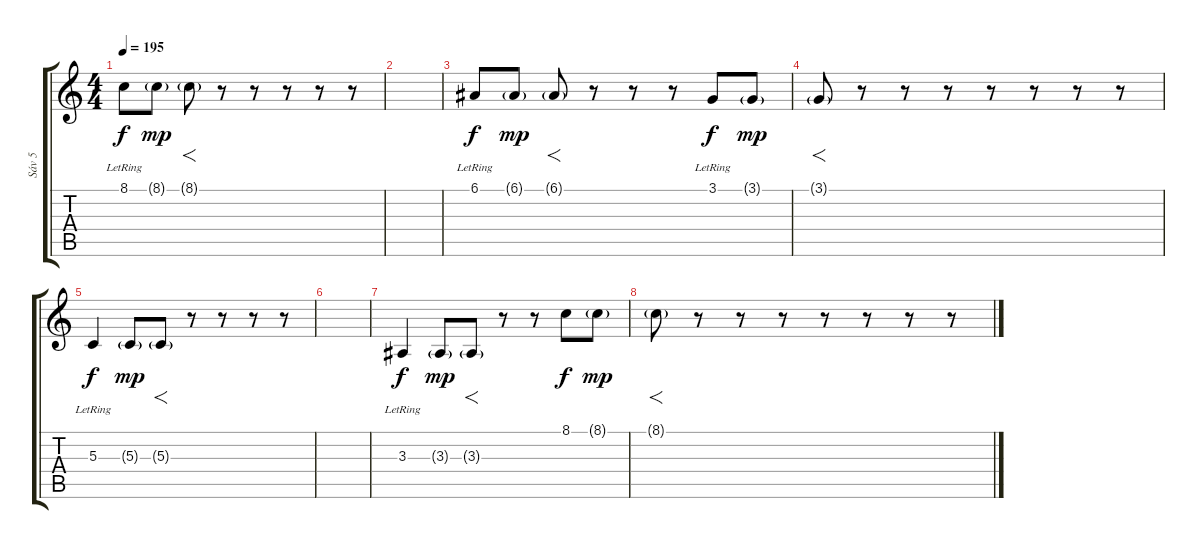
\track ("Sáv 5" "Sáv 5") {instrument lead1square}
\staff {score tabs}
\tuning (E4 B3 G3 D3 A2 E2) {hide}
\ts (4 4)
\section ("" "")
\tempo 195
\clef g2
\ks c
8.1{lr}.8{dy f} 8.1{g}.8{dy mp} 8.1{g}.8{f} r.8 r.8 r.8 r.8 r.8 |
|
6.1{lr}.8{dy f} 6.1{g}.8{dy mp} 6.1{g}.8{f} r.8 r.8 r.8 3.1{lr}.8{dy f} 3.1{g}.8{dy mp} |
3.1{g}.8{f} r.8 r.8 r.8 r.8 r.8 r.8 r.8 |
5.3{lr}.4{dy f} 5.3{g}.8{dy mp} 5.3{g}.8{f} r.8 r.8 r.8 r.8 |
|
3.3{lr}.4{dy f} 3.3{g}.8{dy mp} 3.3{g}.8{f} r.8 r.8 8.1.8{dy f} 8.1{g}.8{dy mp} |
8.1{g}.8{f} r.8 r.8 r.8 r.8 r.8 r.8 r.8
